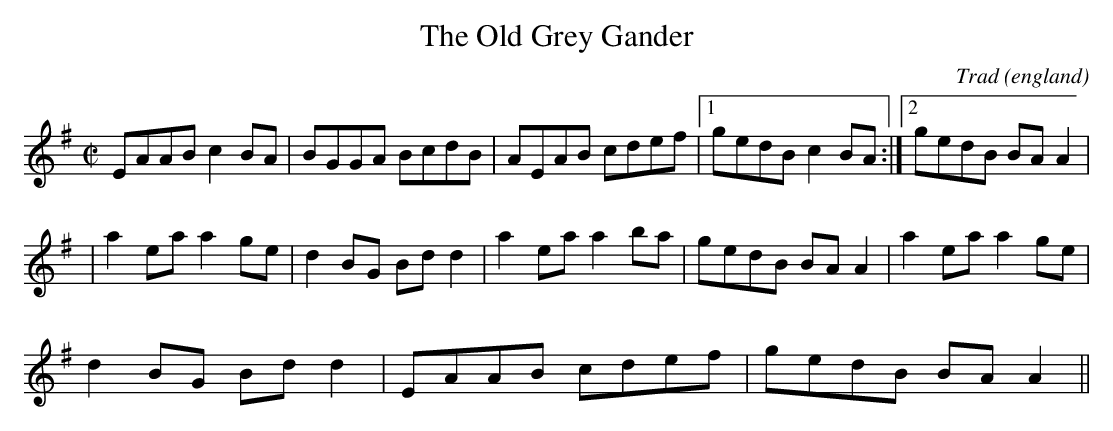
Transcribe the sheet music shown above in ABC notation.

X:1
T:The Old Grey Gander
O:england
C:Trad
M:C|
K:ADor
L:1/8
EAAB c2BA|BGGA BcdB|AEAB cdef|1 gedB c2BA:|2 gedB BAA2|
|a2ea a2ge|d2BG Bdd2| a2ea a2ba|gedB BAA2|a2ea a2ge|
d2BG Bdd2|EAAB cdef|gedB BAA2 ||
